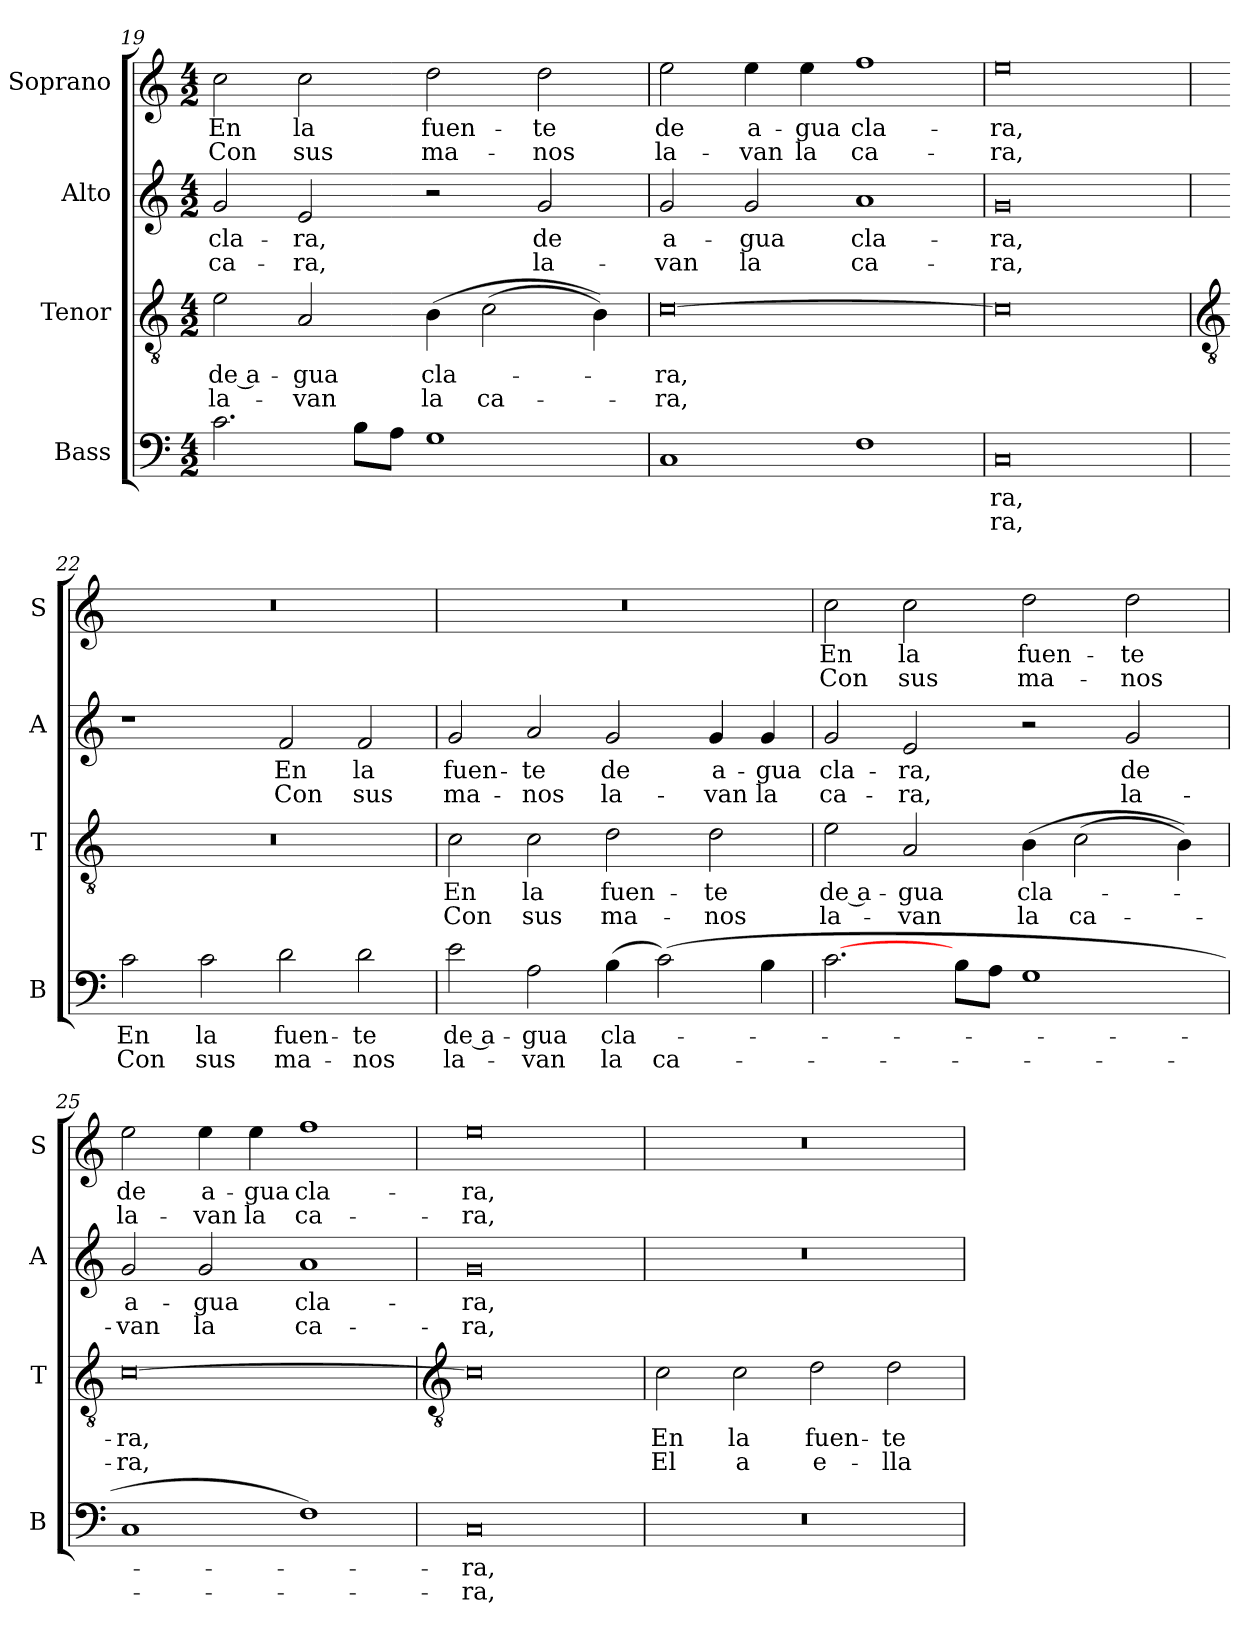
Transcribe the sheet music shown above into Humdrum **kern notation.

**kern	**text	**text	**kern	**text	**text	**kern	**text	**text	**kern	**text	**text
*part4	*part4	*part4	*part3	*part3	*part3	*part2	*part2	*part2	*part1	*part1	*part1
*staff4	*staff4	*staff4	*staff3	*staff3	*staff3	*staff2	*staff2	*staff2	*staff1	*staff1	*staff1
*I"Bass	*	*	*I"Tenor	*	*	*I"Alto	*	*	*I"Soprano	*	*
*I'B	*	*	*I'T	*	*	*I'A	*	*	*I'S	*	*
*clefF4	*	*	*clefGv2	*	*	*clefG2	*	*	*clefG2	*	*
*k[]	*	*	*k[]	*	*	*k[]	*	*	*k[]	*	*
*C:	*	*	*C:	*	*	*C:	*	*	*C:	*	*
*M4/2	*	*	*M4/2	*	*	*M4/2	*	*	*M4/2	*	*
=19	=19	=19	=19	=19	=19	=19	=19	=19	=19	=19	=19
!	!	!	!	!LO:LY:b	!LO:LY:b	!	!LO:LY:b	!LO:LY:b	!	!LO:LY:b	!LO:LY:b
2.c	.	.	2e	de a-	-la-	2g	cla-	-ca-	2cc	En	Con
!	!	!	!	!LO:LY:b	!LO:LY:b	!	!LO:LY:b	!LO:LY:b	!	!LO:LY:b	!LO:LY:b
.	.	.	2A	-gua	van	2e	-ra,	ra,	2cc	la	sus
8BL	.	.	.	.	.	.	.	.	.	.	.
8AJ	.	.	.	.	.	.	.	.	.	.	.
!	!	!	!	!LO:LY:b	!LO:LY:b	!	!	!	!	!LO:LY:b	!LO:LY:b
1G	.	.	(>4B	cla-	la	2r	.	.	2dd	fuen-	-ma-
!	!	!	!	!	!LO:LY:b	!	!	!	!	!	!
.	.	.	(>2c	.	ca-	.	.	.	.	.	.
!	!	!	!	!	!	!	!LO:LY:b	!LO:LY:b	!	!LO:LY:b	!LO:LY:b
.	.	.	.	.	.	2g	de	la-	2dd	-te	nos
.	.	.	4B))	.	.	.	.	.	.	.	.
=20	=20	=20	=20	=20	=20	=20	=20	=20	=20	=20	=20
!	!	!	!	!LO:LY:b	!LO:LY:b	!	!LO:LY:b	!LO:LY:b	!	!LO:LY:b	!LO:LY:b
1C	.	.	[0c	ra,	ra,	2g	-a-	-van	2ee	de	la-
!	!	!	!	!	!	!	!LO:LY:b	!LO:LY:b	!	!LO:LY:b	!LO:LY:b
.	.	.	.	.	.	2g	gua	la	4ee	-a-	-van
!	!	!	!	!	!	!	!	!	!	!LO:LY:b	!LO:LY:b
.	.	.	.	.	.	.	.	.	4ee	gua	la
!	!	!	!	!	!	!	!LO:LY:b	!LO:LY:b	!	!LO:LY:b	!LO:LY:b
1F	.	.	.	.	.	1a	cla-	-ca-	1ff	cla-	-ca-
=21	=21	=21	=21	=21	=21	=21	=21	=21	=21	=21	=21
!	!LO:LY:b	!LO:LY:b	!	!	!	!	!LO:LY:b	!LO:LY:b	!	!LO:LY:b	!LO:LY:b
0C	ra,	ra,	0c]	.	.	0g	-ra,	ra,	0ee	-ra,	ra,
!!LO:LB:g=z
=22	=22	=22	=22	=22	=22	=22	=22	=22	=22	=22	=22
*	*	*	*clefGv2	*	*	*	*	*	*	*	*
!	!LO:LY:b	!LO:LY:b	!	!	!	!	!	!	!	!	!
2c	En	Con	0r	.	.	1r	.	.	0r	.	.
!	!LO:LY:b	!LO:LY:b	!	!	!	!	!	!	!	!	!
2c	la	sus	.	.	.	.	.	.	.	.	.
!	!LO:LY:b	!LO:LY:b	!	!	!	!	!LO:LY:b	!LO:LY:b	!	!	!
2d	fuen-	-ma-	.	.	.	2f	En	Con	.	.	.
!	!LO:LY:b	!LO:LY:b	!	!	!	!	!LO:LY:b	!LO:LY:b	!	!	!
2d	-te	nos	.	.	.	2f	la	sus	.	.	.
=23	=23	=23	=23	=23	=23	=23	=23	=23	=23	=23	=23
!	!LO:LY:b	!LO:LY:b	!	!LO:LY:b	!LO:LY:b	!	!LO:LY:b	!LO:LY:b	!	!	!
2e	de a-	-la-	2c	En	Con	2g	fuen-	-ma-	0r	.	.
!	!LO:LY:b	!LO:LY:b	!	!LO:LY:b	!LO:LY:b	!	!LO:LY:b	!LO:LY:b	!	!	!
2A	-gua	van	2c	la	sus	2a	-te	nos	.	.	.
!	!LO:LY:b	!LO:LY:b	!	!LO:LY:b	!LO:LY:b	!	!LO:LY:b	!LO:LY:b	!	!	!
(>4B	cla-	la	2d	fuen-	-ma-	2g	de	la-	.	.	.
!	!	!LO:LY:b	!	!	!	!	!	!	!	!	!
(>2c)	.	ca-	.	.	.	.	.	.	.	.	.
!	!	!	!	!LO:LY:b	!LO:LY:b	!	!LO:LY:b	!LO:LY:b	!	!	!
.	.	.	2d	-te	nos	4g	-a-	-van	.	.	.
!	!	!	!	!	!	!	!LO:LY:b	!LO:LY:b	!	!	!
4B	.	.	.	.	.	4g	gua	la	.	.	.
=24	=24	=24	=24	=24	=24	=24	=24	=24	=24	=24	=24
!	!	!	!	!LO:LY:b	!LO:LY:b	!	!LO:LY:b	!LO:LY:b	!	!LO:LY:b	!LO:LY:b
[2.c	.	.	2e	de a-	-la-	2g	cla-	-ca-	2cc	En	Con
!	!	!	!	!LO:LY:b	!LO:LY:b	!	!LO:LY:b	!LO:LY:b	!	!LO:LY:b	!LO:LY:b
.	.	.	2A	-gua	van	2e	-ra,	ra,	2cc	la	sus
8BL	.	.	.	.	.	.	.	.	.	.	.
8AJ	.	.	.	.	.	.	.	.	.	.	.
!	!	!	!	!LO:LY:b	!LO:LY:b	!	!	!	!	!LO:LY:b	!LO:LY:b
1G	.	.	(>4B	cla-	la	2r	.	.	2dd	fuen-	-ma-
!	!	!	!	!	!LO:LY:b	!	!	!	!	!	!
.	.	.	(>2c	.	ca-	.	.	.	.	.	.
!	!	!	!	!	!	!	!LO:LY:b	!LO:LY:b	!	!LO:LY:b	!LO:LY:b
.	.	.	.	.	.	2g	de	la-	2dd	-te	nos
.	.	.	4B))	.	.	.	.	.	.	.	.
=25	=25	=25	=25	=25	=25	=25	=25	=25	=25	=25	=25
!	!	!	!	!LO:LY:b	!LO:LY:b	!	!LO:LY:b	!LO:LY:b	!	!LO:LY:b	!LO:LY:b
1C	.	.	[0c	ra,	ra,	2g	-a-	-van	2ee	de	la-
!	!	!	!	!	!	!	!LO:LY:b	!LO:LY:b	!	!LO:LY:b	!LO:LY:b
.	.	.	.	.	.	2g	gua	la	4ee	-a-	-van
!	!	!	!	!	!	!	!	!	!	!LO:LY:b	!LO:LY:b
.	.	.	.	.	.	.	.	.	4ee	gua	la
!	!	!	!	!	!	!	!LO:LY:b	!LO:LY:b	!	!LO:LY:b	!LO:LY:b
1F)	.	.	.	.	.	1a	cla-	-ca-	1ff	cla-	-ca-
!!LO:LB:g=z
=26	=26	=26	=26	=26	=26	=26	=26	=26	=26	=26	=26
*	*	*	*clefGv2	*	*	*	*	*	*	*	*
!	!LO:LY:b	!LO:LY:b	!	!	!	!	!LO:LY:b	!LO:LY:b	!	!LO:LY:b	!LO:LY:b
0C	ra,	ra,	0c]	.	.	0g	-ra,	ra,	0ee	-ra,	ra,
=27	=27	=27	=27	=27	=27	=27	=27	=27	=27	=27	=27
!	!	!	!	!LO:LY:b	!LO:LY:b	!	!	!	!	!	!
0r	.	.	2c	En	El	0r	.	.	0r	.	.
!	!	!	!	!LO:LY:b	!LO:LY:b	!	!	!	!	!	!
.	.	.	2c	la	a	.	.	.	.	.	.
!	!	!	!	!LO:LY:b	!LO:LY:b	!	!	!	!	!	!
.	.	.	2d	fuen-	-e-	.	.	.	.	.	.
!	!	!	!	!LO:LY:b	!LO:LY:b	!	!	!	!	!	!
.	.	.	2d	-te	lla	.	.	.	.	.	.
=	=	=	=	=	=	=	=	=	=	=	=
*-	*-	*-	*-	*-	*-	*-	*-	*-	*-	*-	*-
